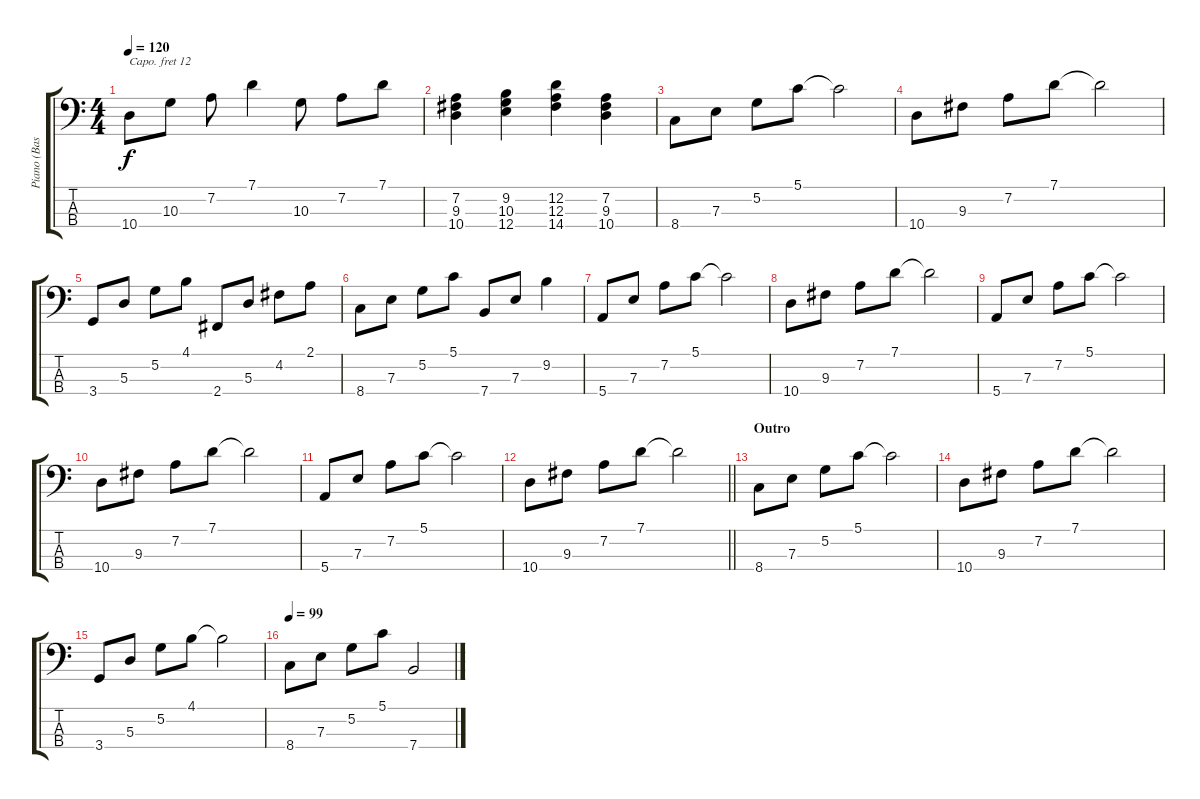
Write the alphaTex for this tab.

\track ("Piano (Bass)" "Piano (Bas") {instrument acousticgrandpiano}
\staff {score tabs}
\capo 12
\tuning (G2 D2 A1 E1) {hide}
\ts (4 4)
\tempo 120
\clef f4
\ks c
10.4.8{dy f} 10.3.8 7.2.8 7.1.4 10.3.8 7.2.8 7.1.8 |
(7.2 9.3 10.4).4 (9.2 10.3 12.4).4 (12.2 12.3 14.4).4 (7.2 9.3 10.4).4 |
8.4.8 7.3.8 5.2.8 5.1.8 5.1{t}.2 |
10.4.8 9.3.8 7.2.8 7.1.8 7.1{t}.2 |
3.4.8 5.3.8 5.2.8 4.1.8 2.4.8 5.3.8 4.2.8 2.1.8 |
8.4.8 7.3.8 5.2.8 5.1.8 7.4.8 7.3.8 9.2.4 |
5.4.8 7.3.8 7.2.8 5.1.8 5.1{t}.2 |
10.4.8 9.3.8 7.2.8 7.1.8 7.1{t}.2 |
5.4.8 7.3.8 7.2.8 5.1.8 5.1{t}.2 |
10.4.8 9.3.8 7.2.8 7.1.8 7.1{t}.2 |
5.4.8 7.3.8 7.2.8 5.1.8 5.1{t}.2 |
\barLineRight lightlight
10.4.8 9.3.8 7.2.8 7.1.8 7.1{t}.2 |
\section ("" "Outro")
8.4.8 7.3.8 5.2.8 5.1.8 5.1{t}.2 |
10.4.8 9.3.8 7.2.8 7.1.8 7.1{t}.2 |
3.4.8 5.3.8 5.2.8 4.1.8 4.1{t}.2 |
\tempo 99
8.4.8 7.3.8 5.2.8 5.1.8 7.4.2
